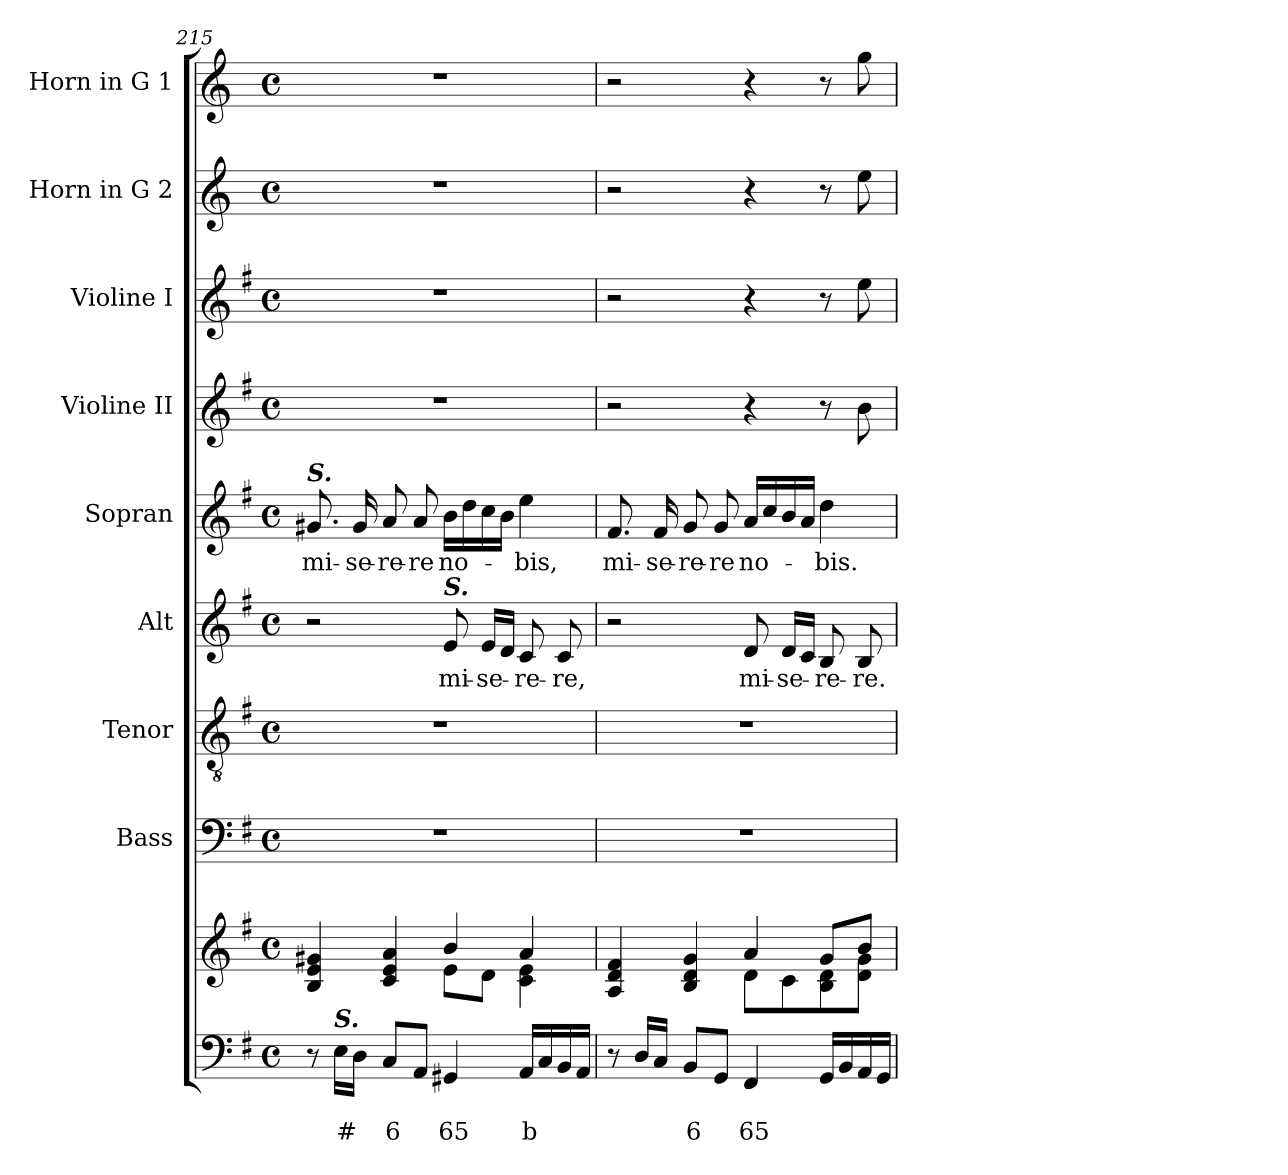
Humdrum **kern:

**kern	**text	**text	**kern	**kern	**kern	**kern	**text	**kern	**text	**kern	**kern	**kern	**kern
*part9	*part9	*part9	*part9	*part8	*part7	*part6	*part6	*part5	*part5	*part4	*part3	*part2	*part1
*staff10	*staff10	*staff10	*staff9	*staff8	*staff7	*staff6	*staff6	*staff5	*staff5	*staff4	*staff3	*staff2	*staff1
*	*	*	*	*I"Bass	*I"Tenor	*I"Alt	*	*I"Sopran	*	*I"Violine II	*I"Violine I	*I"Horn in G 2	*I"Horn in G 1
*	*	*	*	*I'B.	*I'T.	*I'A.	*	*I'S.	*	*I'Vl. II	*I'Vl. I	*	*
*clefF4	*	*	*clefG2	*clefF4	*clefGv2	*clefG2	*	*clefG2	*	*clefG2	*clefG2	*clefG2	*clefG2
*	*	*	*	*	*	*	*	*	*	*	*	*ITrd3c5	*ITrd3c5
*k[f#]	*	*	*k[f#]	*k[f#]	*k[f#]	*k[f#]	*	*k[f#]	*	*k[f#]	*k[f#]	*k[f#]	*k[f#]
*G:	*	*	*G:	*G:	*G:	*G:	*	*G:	*	*G:	*G:	*G:	*G:
*M4/4	*	*	*M4/4	*M4/4	*M4/4	*M4/4	*	*M4/4	*	*M4/4	*M4/4	*M4/4	*M4/4
*met(c)	*	*	*met(c)	*met(c)	*met(c)	*met(c)	*	*met(c)	*	*met(c)	*met(c)	*met(c)	*met(c)
=215	=215	=215	=215	=215	=215	=215	=215	=215	=215	=215	=215	=215	=215
*	*	*	*^	*	*	*	*	*	*	*	*	*	*
!	!	!	!	!	!	!	!	!	!LO:TX:a:Bi:t=S.	!	!	!	!	!
!	!	!	!	!	!	!	!	!	!	!LO:LY:b	!	!	!	!
8r	.	.	4B/ 4e/ 4g#X/	2ryy	1r	1r	2r	.	8.g#X/	mi-	1r	1r	1r	1r
!LO:TX:a:Bi:t=S.	!	!	!	!	!	!	!	!	!	!	!	!	!	!
!	!	!LO:LY:b	!	!	!	!	!	!	!	!	!	!	!	!
16E\LL	.	#	.	.	.	.	.	.	.	.	.	.	.	.
!	!	!LO:LY:b	!	!	!	!	!	!	!	!LO:LY:b	!	!	!	!
16D\JJ	.	_	.	.	.	.	.	.	16g#/	-se-	.	.	.	.
!	!	!LO:LY:b	!	!	!	!	!	!	!	!LO:LY:b	!	!	!	!
8C/L	.	6	4c/ 4e/ 4a/	.	.	.	.	.	8a/	-re-	.	.	.	.
!	!	!LO:LY:b	!	!	!	!	!	!	!	!LO:LY:b	!	!	!	!
8AA/J	.	_	.	.	.	.	.	.	8a/	-re	.	.	.	.
!	!	!	!	!	!	!	!LO:TX:a:Bi:t=S.	!	!	!	!	!	!	!
!	!	!LO:LY:b	!	!	!	!	!	!LO:LY:b	!	!LO:LY:b	!	!	!	!
4GG#X/	.	65	4b/	8e\L	.	.	8e/	mi-	16b\LL	no-	.	.	.	.
.	.	.	.	.	.	.	.	.	16dd\	.	.	.	.	.
!	!	!	!	!	!	!	!	!LO:LY:b	!	!	!	!	!	!
.	.	.	.	8d\J	.	.	16e/LL	-se-	16cc\	.	.	.	.	.
.	.	.	.	.	.	.	16d/JJ	.	16b\JJ	.	.	.	.	.
!	!	!LO:LY:b	!	!	!	!	!	!LO:LY:b	!	!LO:LY:b	!	!	!	!
16AA/LL	.	b	4a/	4c\ 4e\	.	.	8c/	-re-	4ee\	-bis,	.	.	.	.
!	!	!LO:LY:b	!	!	!	!	!	!	!	!	!	!	!	!
16C/	.	_	.	.	.	.	.	.	.	.	.	.	.	.
!	!	!	!	!	!	!	!	!LO:LY:b	!	!	!	!	!	!
16BB/	.	.	.	.	.	.	8c/	-re,	.	.	.	.	.	.
16AA/JJ	.	.	.	.	.	.	.	.	.	.	.	.	.	.
!!LO:LB:g=z
=216	=216	=216	=216	=216	=216	=216	=216	=216	=216	=216	=216	=216	=216	=216
!	!	!	!	!	!	!	!	!	!	!LO:LY:b	!	!	!	!
8r	.	.	4A/ 4d/ 4f#/	2ryy	1r	1r	2r	.	8.f#/	mi-	2r	2r	2r	2r
16D/LL	.	.	.	.	.	.	.	.	.	.	.	.	.	.
!	!	!	!	!	!	!	!	!	!	!LO:LY:b	!	!	!	!
16C/JJ	.	.	.	.	.	.	.	.	16f#/	-se-	.	.	.	.
!	!	!LO:LY:b	!	!	!	!	!	!	!	!LO:LY:b	!	!	!	!
8BB/L	.	6	4B/ 4d/ 4g/	.	.	.	.	.	8g/	-re-	.	.	.	.
!	!	!	!	!	!	!	!	!	!	!LO:LY:b	!	!	!	!
8GG/J	.	.	.	.	.	.	.	.	8g/	-re	.	.	.	.
!	!	!LO:LY:b	!	!	!	!	!	!LO:LY:b	!	!LO:LY:b	!	!	!	!
4FF#/	.	65	4a/	8d\L	.	.	8d/	mi-	16a/LL	no-	4r	4r	4r	4r
.	.	.	.	.	.	.	.	.	16cc/	.	.	.	.	.
!	!	!	!	!	!	!	!	!LO:LY:b	!	!	!	!	!	!
.	.	.	.	8c\	.	.	16d/LL	-se-	16b/	.	.	.	.	.
.	.	.	.	.	.	.	16c/JJ	.	16a/JJ	.	.	.	.	.
!	!	!	!	!	!	!	!	!LO:LY:b	!	!LO:LY:b	!	!	!	!
16GG/LL	.	.	8g/L	8B\ 8d\	.	.	8B/	-re-	4dd\	-bis.	8r	8r	8r	8r
16BB/	.	.	.	.	.	.	.	.	.	.	.	.	.	.
!	!	!	!	!	!	!	!	!LO:LY:b	!	!	!	!	!	!
16AA/	.	.	8b/J	8d\ 8g\J	.	.	8B/	-re.	.	.	8b\	8ee\	8b\	8dd\
16GG/JJ	.	.	.	.	.	.	.	.	.	.	.	.	.	.
*	*	*	*v	*v	*	*	*	*	*	*	*	*	*	*
=	=	=	=	=	=	=	=	=	=	=	=	=	=
*-	*-	*-	*-	*-	*-	*-	*-	*-	*-	*-	*-	*-	*-
